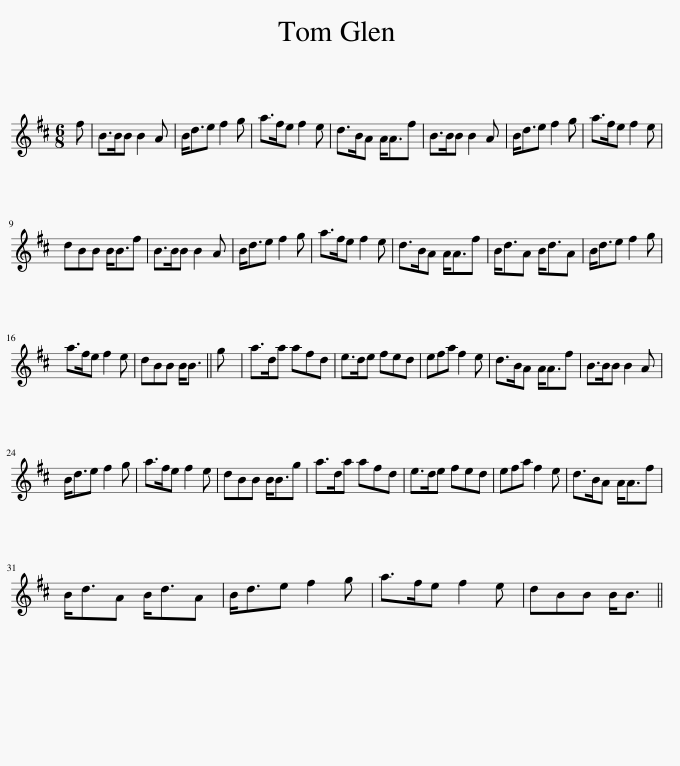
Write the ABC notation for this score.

X:1
L:1/8
M:6/8
I:linebreak $
K:Bmin
V:1 treble
V:1
 f | B>BB B2 A | B<de f2 g | a>fe f2 e | d>BA A<Af | %5
 B>BB B2 A | B<de f2 g | a>fe f2 e |$ dBB B<Bf | B>BB B2 A | %10
 B<de f2 g | a>fe f2 e | d>BA A<Af | B<dA B<dA | B<de f2 g |$ %15
 a>fe f2 e | dBB B<B || g | a>da afd | e>de fed | %20
 efa f2 e | d>BA A<Af | B>BB B2 A |$ B<de f2 g | a>fe f2 e | %25
 dBB B<Bg | a>da afd | e>de fed | efa f2 e | d>BA A<Af |$ %30
 B<dA B<dA | B<de f2 g | a>fe f2 e | dBB B<B || %34
